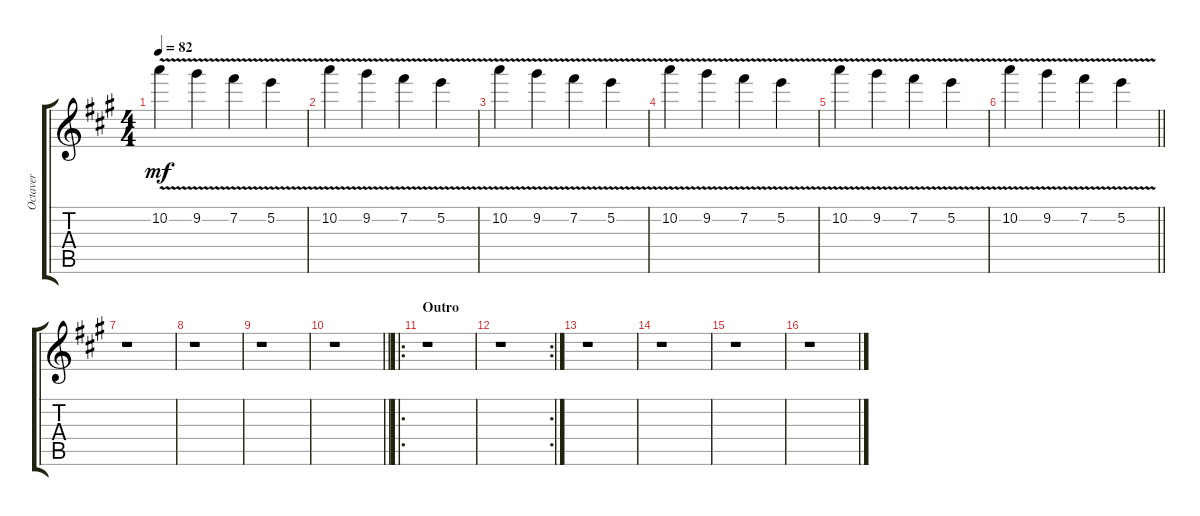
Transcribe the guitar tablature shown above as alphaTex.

\track ("Octaver" "Octaver") {instrument distortionguitar}
\staff {score tabs}
\tuning (E5 B4 G4 D4 A3 E3) {hide}
\ts (4 4)
\tempo 82
\clef g2
\ks a
10.2{v}.4{dy mf} 9.2{v}.4 7.2{v}.4 5.2{v}.4 |
10.2{v}.4 9.2{v}.4 7.2{v}.4 5.2{v}.4 |
10.2{v}.4 9.2{v}.4 7.2{v}.4 5.2{v}.4 |
10.2{v}.4 9.2{v}.4 7.2{v}.4 5.2{v}.4 |
10.2{v}.4 9.2{v}.4 7.2{v}.4 5.2{v}.4 |
\barLineRight lightlight
10.2{v}.4 9.2{v}.4 7.2{v}.4 5.2{v}.4 |
r.1 |
r.1 |
r.1 |
\barLineRight lightlight
r.1 |
\ro
\section ("" "Outro")
r.1 |
\rc 2
r.1 |
r.1 |
r.1 |
r.1 |
r.1
